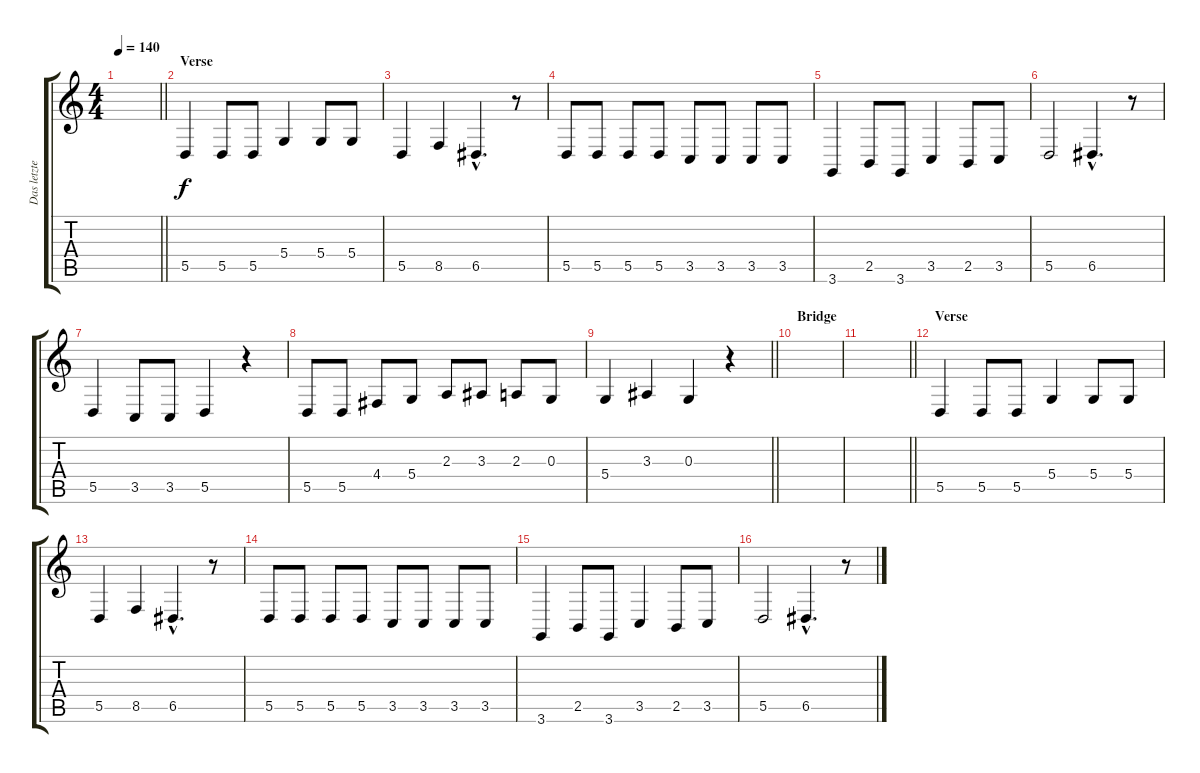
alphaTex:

\track ("Das letzte Einhorn" "Das letzte") {instrument choiraahs}
\staff {score tabs}
\tuning (E4 B3 G3 D3 A2 E2) {hide}
\ts (4 4)
\tempo 140
\clef g2
\barLineRight lightlight
\ks c
|
\section ("" "Verse")
5.5.4 5.5.8 5.5.8 5.4.4 5.4.8 5.4.8 |
5.5.4 8.5.4 6.5{hac}.4{d} r.8 |
5.5.8 5.5.8 5.5.8 5.5.8 3.5.8 3.5.8 3.5.8 3.5.8 |
3.6.4 2.5.8 3.6.8 3.5.4 2.5.8 3.5.8 |
5.5.2 6.5{hac}.4{d} r.8 |
5.5.4 3.5.8 3.5.8 5.5.4 r.4 |
5.5.8 5.5.8 4.4.8 5.4.8 2.3.8 3.3.8 2.3.8 0.3.8 |
\barLineRight lightlight
5.4.4 3.3.4 0.3.4 r.4 |
\section ("" "Bridge")
|
\barLineRight lightlight
|
\section ("" "Verse")
5.5.4 5.5.8 5.5.8 5.4.4 5.4.8 5.4.8 |
5.5.4 8.5.4 6.5{hac}.4{d} r.8 |
5.5.8 5.5.8 5.5.8 5.5.8 3.5.8 3.5.8 3.5.8 3.5.8 |
3.6.4 2.5.8 3.6.8 3.5.4 2.5.8 3.5.8 |
5.5.2 6.5{hac}.4{d} r.8
